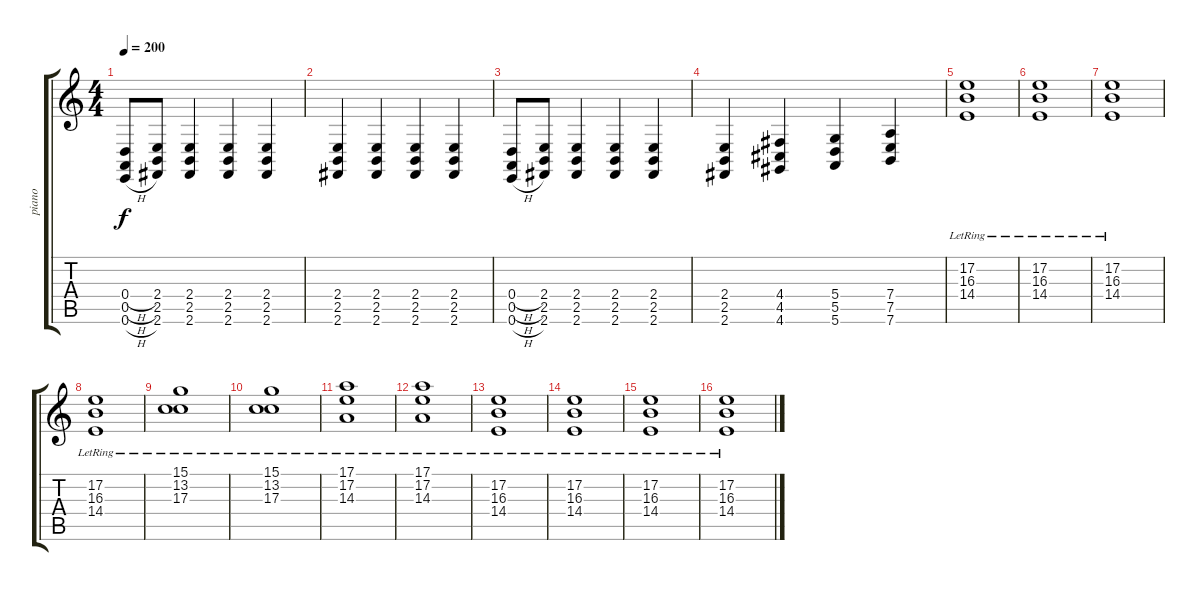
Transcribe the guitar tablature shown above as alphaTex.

\track ("piano" "piano") {instrument acousticgrandpiano}
\staff {score tabs}
\tuning (E4 B3 G3 D3 A2 E2) {hide}
\ts (4 4)
\tempo 200
\clef g2
\ks c
(0.4{h} 0.5{h} 0.6{h}).8{dy f} (2.4 2.5 2.6).8 (2.4 2.5 2.6).4 (2.4 2.5 2.6).4 (2.4 2.5 2.6).4 |
(2.4 2.5 2.6).4 (2.4 2.5 2.6).4 (2.4 2.5 2.6).4 (2.4 2.5 2.6).4 |
(0.4{h} 0.5{h} 0.6{h}).8 (2.4 2.5 2.6).8 (2.4 2.5 2.6).4 (2.4 2.5 2.6).4 (2.4 2.5 2.6).4 |
(2.4 2.5 2.6).4 (4.4 4.5 4.6).4 (5.4 5.5 5.6).4 (7.4 7.5 7.6).4 |
(17.2{lr} 16.3{lr} 14.4{lr}).1 |
(17.2{lr} 16.3{lr} 14.4{lr}).1 |
(17.2{lr} 16.3{lr} 14.4{lr}).1 |
(17.2{lr} 16.3{lr} 14.4{lr}).1 |
(15.1{lr} 13.2{lr} 17.3{lr}).1 |
(15.1{lr} 13.2{lr} 17.3{lr}).1 |
(17.1{lr} 17.2{lr} 14.3{lr}).1 |
(17.1{lr} 17.2{lr} 14.3{lr}).1 |
(17.2{lr} 16.3{lr} 14.4{lr}).1 |
(17.2{lr} 16.3{lr} 14.4{lr}).1 |
(17.2{lr} 16.3{lr} 14.4{lr}).1 |
(17.2{lr} 16.3{lr} 14.4{lr}).1
